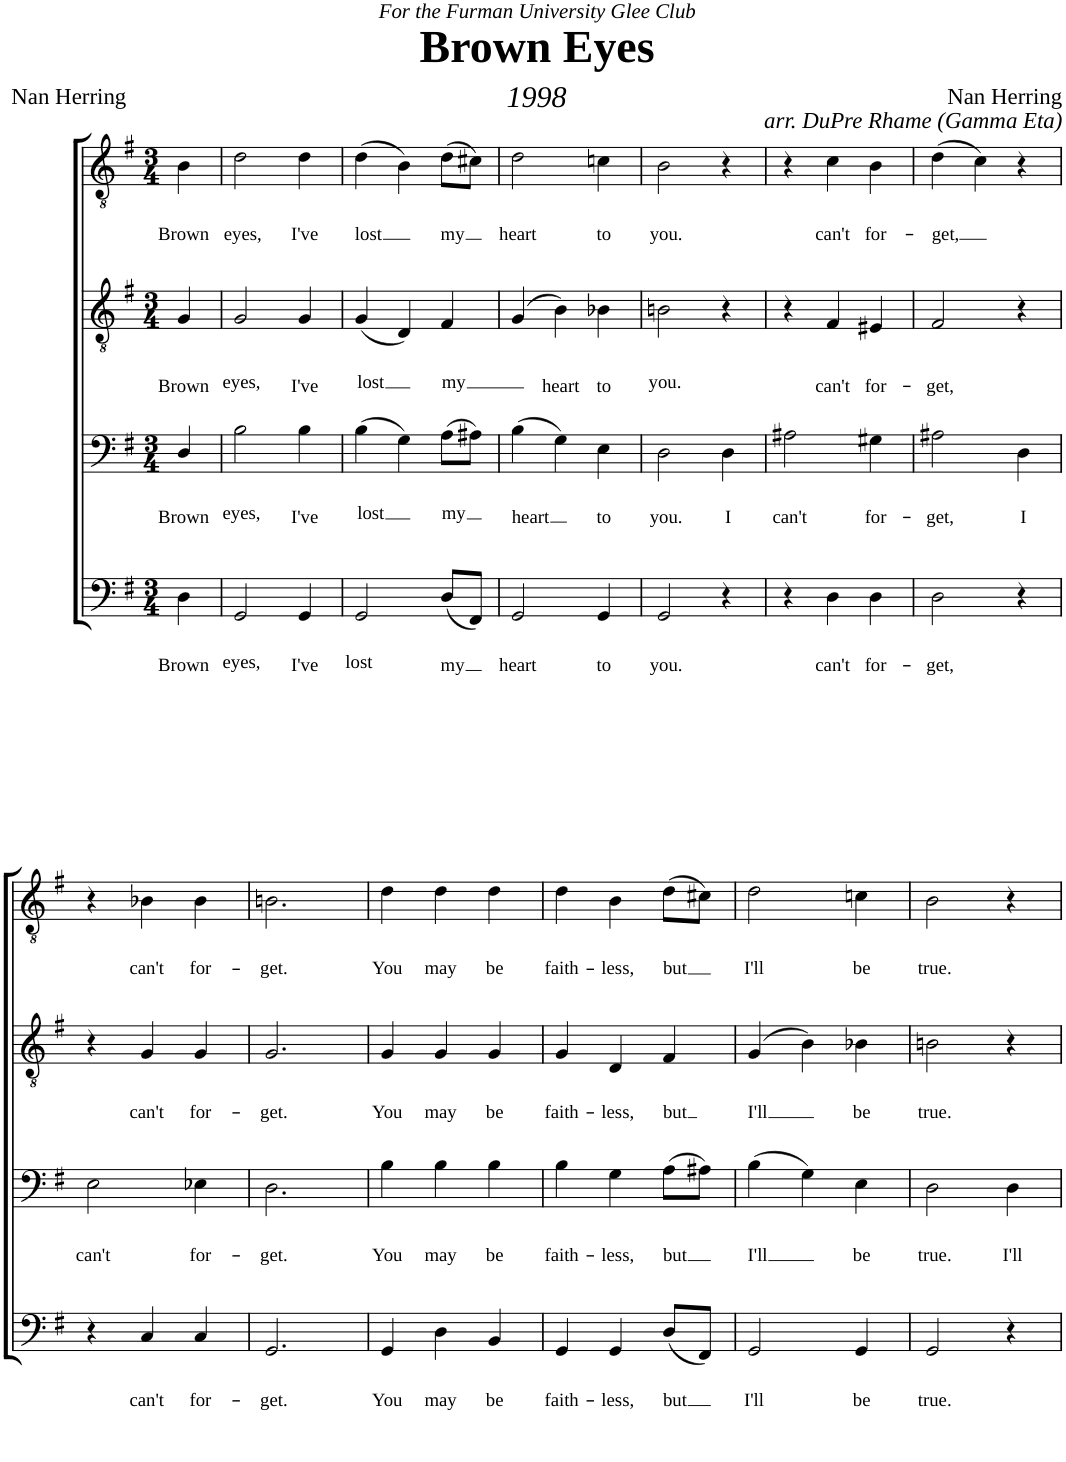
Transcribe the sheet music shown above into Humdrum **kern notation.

**kern	**text	**kern	**text	**kern	**text	**kern	**text
*part4	*part4	*part3	*part3	*part2	*part2	*part1	*part1
*staff4	*staff4	*staff3	*staff3	*staff2	*staff2	*staff1	*staff1
*I"Piano	*	*I"Piano	*	*I"Piano	*	*I"Piano	*
*I'Pno	*	*I'Pno	*	*I'Pno	*	*I'Pno	*
*clefF4	*	*clefF4	*	*clefGv2	*	*clefGv2	*
*k[f#]	*	*k[f#]	*	*k[f#]	*	*k[f#]	*
*M3/4	*	*M3/4	*	*M3/4	*	*M3/4	*
=1	=1	=1	=1	=1	=1	=1	=1
!	!LO:LY:b	!	!LO:LY:b	!	!LO:LY:b	!	!LO:LY:b
4D\	Brown	4D/	Brown	4G/	Brown	4B\	Brown
=2	=2	=2	=2	=2	=2	=2	=2
!	!LO:LY:b	!	!LO:LY:b	!	!LO:LY:b	!	!LO:LY:b
2GG/	eyes,	2B\	eyes,	2G/	eyes,	2d\	eyes,
!	!LO:LY:b	!	!LO:LY:b	!	!LO:LY:b	!	!LO:LY:b
4GG/	I've	4B\	I've	4G/	I've	4d\	I've
=3	=3	=3	=3	=3	=3	=3	=3
!	!LO:LY:b	!	!LO:LY:b	!	!LO:LY:b	!	!LO:LY:b
2GG/	lost	(4B\	lost	(4G/	lost	(4d\	lost
.	.	4G\)	.	4D/)	.	4B\)	.
!	!LO:LY:b	!	!LO:LY:b	!	!LO:LY:b	!	!LO:LY:b
(8D/L	my	(8A\L	my	4F#/	my	(8d\L	my
8FF#/J)	.	8A#X\J)	.	.	.	8c#X\J)	.
=4	=4	=4	=4	=4	=4	=4	=4
!	!LO:LY:b	!	!LO:LY:b	!	!	!	!LO:LY:b
2GG/	heart	(4B\	heart	(4G/	.	2d\	heart
!	!	!	!	!	!LO:LY:b	!	!
.	.	4G\)	.	4B\)	heart	.	.
!	!LO:LY:b	!	!LO:LY:b	!	!LO:LY:b	!	!LO:LY:b
4GG/	to	4E\	to	4B-X\	to	4cn\	to
=5	=5	=5	=5	=5	=5	=5	=5
!	!LO:LY:b	!	!LO:LY:b	!	!LO:LY:b	!	!LO:LY:b
2GG/	you.	2D\	you.	2Bn\	you.	2B\	you.
!	!	!	!LO:LY:b	!	!	!	!
4r	.	4D\	I	4r	.	4r	.
=6	=6	=6	=6	=6	=6	=6	=6
!	!	!	!LO:LY:b	!	!	!	!
4r	.	2A#X\	can't	4r	.	4r	.
!	!LO:LY:b	!	!	!	!LO:LY:b	!	!LO:LY:b
4D\	can't	.	.	4F#/	can't	4c\	can't
!	!LO:LY:b	!	!LO:LY:b	!	!LO:LY:b	!	!LO:LY:b
4D\	for-	4G#X\	for-	4E#X/	for-	4B\	for-
=7	=7	=7	=7	=7	=7	=7	=7
!	!LO:LY:b	!	!LO:LY:b	!	!LO:LY:b	!	!LO:LY:b
2D\	-get,	2A#X\	-get,	2F#/	-get,	(4d\	-get,
.	.	.	.	.	.	4c\)	.
!	!	!	!LO:LY:b	!	!	!	!
4r	.	4D\	I	4r	.	4r	.
!!LO:LB:g=z
=8	=8	=8	=8	=8	=8	=8	=8
!	!	!	!LO:LY:b	!	!	!	!
4r	.	2E\	can't	4r	.	4r	.
!	!LO:LY:b	!	!	!	!LO:LY:b	!	!LO:LY:b
4C/	can't	.	.	4G/	can't	4B-X\	can't
!	!LO:LY:b	!	!LO:LY:b	!	!LO:LY:b	!	!LO:LY:b
4C/	for-	4E-X\	for-	4G/	for-	4B-\	for-
=9	=9	=9	=9	=9	=9	=9	=9
!	!LO:LY:b	!	!LO:LY:b	!	!LO:LY:b	!	!LO:LY:b
2.GG/	-get.	2.D\	-get.	2.G/	-get.	2.Bn\	-get.
=10	=10	=10	=10	=10	=10	=10	=10
!	!LO:LY:b	!	!LO:LY:b	!	!LO:LY:b	!	!LO:LY:b
4GG/	You	4B\	You	4G/	You	4d\	You
!	!LO:LY:b	!	!LO:LY:b	!	!LO:LY:b	!	!LO:LY:b
4D\	may	4B\	may	4G/	may	4d\	may
!	!LO:LY:b	!	!LO:LY:b	!	!LO:LY:b	!	!LO:LY:b
4BB/	be	4B\	be	4G/	be	4d\	be
=11	=11	=11	=11	=11	=11	=11	=11
!	!LO:LY:b	!	!LO:LY:b	!	!LO:LY:b	!	!LO:LY:b
4GG/	faith-	4B\	faith-	4G/	faith-	4d\	faith-
!	!LO:LY:b	!	!LO:LY:b	!	!LO:LY:b	!	!LO:LY:b
4GG/	-less,	4G\	-less,	4D/	-less,	4B\	-less,
!	!LO:LY:b	!	!LO:LY:b	!	!LO:LY:b	!	!LO:LY:b
(8D/L	but	(8A\L	but	4F#/	but	(8d\L	but
8FF#/J)	.	8A#X\J)	.	.	.	8c#X\J)	.
=12	=12	=12	=12	=12	=12	=12	=12
!	!LO:LY:b	!	!LO:LY:b	!	!LO:LY:b	!	!LO:LY:b
2GG/	I'll	(4B\	I'll	(4G/	I'll	2d\	I'll
.	.	4G\)	.	4B\)	.	.	.
!	!LO:LY:b	!	!LO:LY:b	!	!LO:LY:b	!	!LO:LY:b
4GG/	be	4E\	be	4B-X\	be	4cn\	be
=13	=13	=13	=13	=13	=13	=13	=13
!	!LO:LY:b	!	!LO:LY:b	!	!LO:LY:b	!	!LO:LY:b
2GG/	true.	2D\	true.	2Bn\	true.	2B\	true.
!	!	!	!LO:LY:b	!	!	!	!
4r	.	4D\	I'll	4r	.	4r	.
=	=	=	=	=	=	=	=
*-	*-	*-	*-	*-	*-	*-	*-
